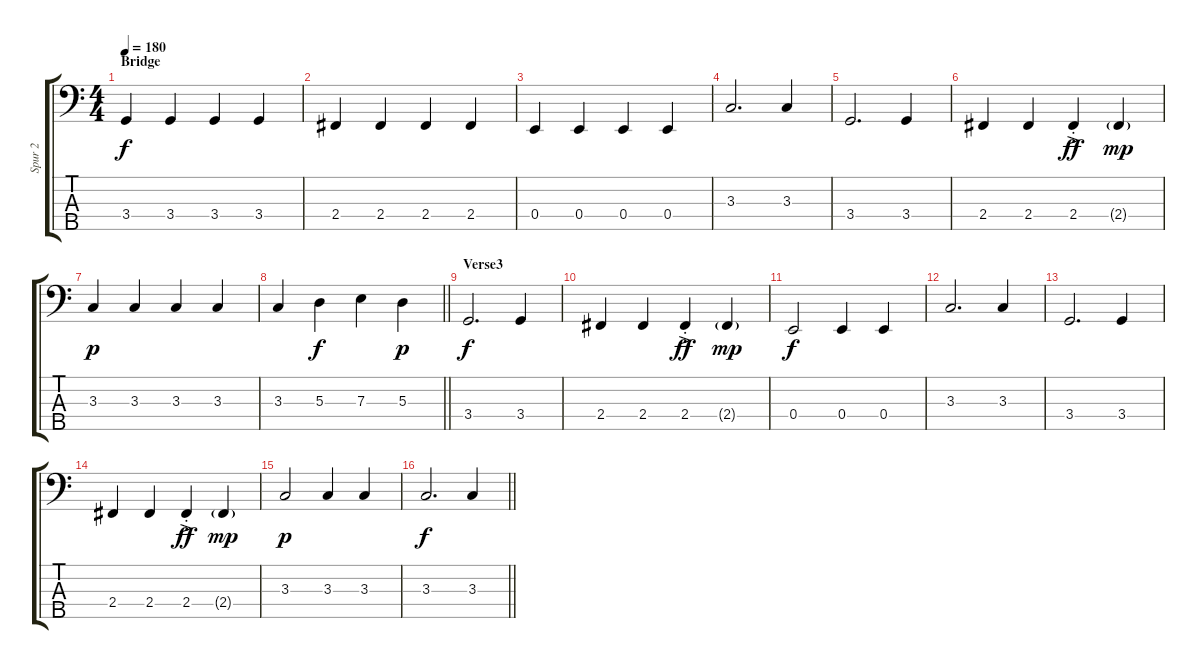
\track ("Spur 2" "Spur 2") {instrument electricbassfinger}
\staff {score tabs}
\tuning (G2 D2 A1 E1 B0) {hide}
\ts (4 4)
\section ("" "Bridge")
\tempo 180
\clef f4
\ks c
3.4.4{dy f} 3.4.4 3.4.4 3.4.4 |
2.4.4 2.4.4 2.4.4 2.4.4 |
0.4.4 0.4.4 0.4.4 0.4.4 |
3.3.2{d} 3.3.4 |
3.4.2{d} 3.4.4 |
2.4.4 2.4.4 2.4{ac st}.4{dy ff} 2.4{g}.4{dy mp} |
3.3.4{dy p} 3.3.4 3.3.4 3.3.4 |
\barLineRight lightlight
3.3.4 5.3.4{dy f} 7.3.4 5.3.4{dy p} |
\section ("" "Verse3")
3.4.2{d dy f} 3.4.4 |
2.4.4 2.4.4 2.4{ac st}.4{dy ff} 2.4{g}.4{dy mp} |
0.4.2{dy f} 0.4.4 0.4.4 |
3.3.2{d} 3.3.4 |
3.4.2{d} 3.4.4 |
2.4.4 2.4.4 2.4{ac st}.4{dy ff} 2.4{g}.4{dy mp} |
3.3.2{dy p} 3.3.4 3.3.4 |
\barLineRight lightlight
3.3.2{d dy f} 3.3.4
